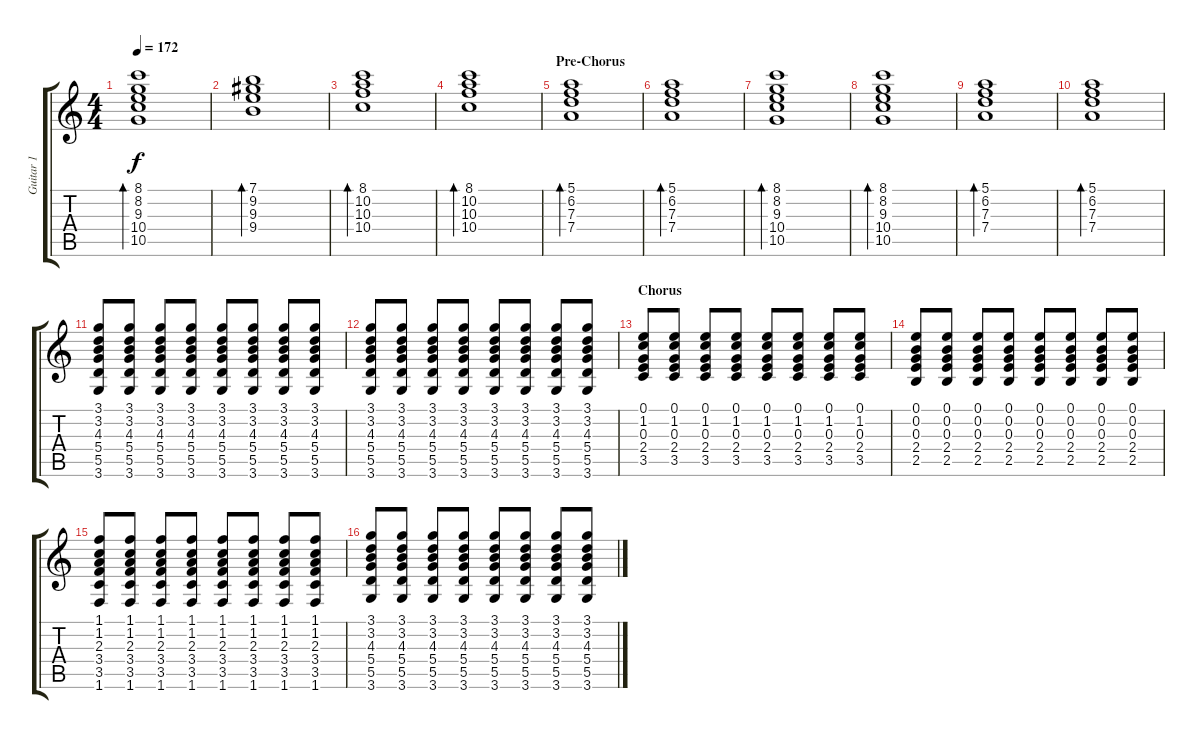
\track ("Guitar 1" "Guitar 1") {instrument distortionguitar}
\staff {score tabs}
\tuning (E4 B3 G3 D3 A2 E2) {hide}
\ts (4 4)
\tempo 172
\clef g2
\ks c
(8.1 8.2 9.3 10.4 10.5).1{bd 240 dy f} |
(7.1 9.2 9.3 9.4).1{bd 120} |
(8.1 10.2 10.3 10.4).1{bd 120} |
(8.1 10.2 10.3 10.4).1{bd 120} |
\section ("" "Pre-Chorus")
(5.1 6.2 7.3 7.4).1{bd 120} |
(5.1 6.2 7.3 7.4).1{bd 120} |
(8.1 8.2 9.3 10.4 10.5).1{bd 240} |
(8.1 8.2 9.3 10.4 10.5).1{bd 240} |
(5.1 6.2 7.3 7.4).1{bd 120} |
(5.1 6.2 7.3 7.4).1{bd 120} |
(3.1 3.2 4.3 5.4 5.5 3.6).8{volume 9 instrument distortionguitar} (3.1 3.2 4.3 5.4 5.5 3.6).8 (3.1 3.2 4.3 5.4 5.5 3.6).8 (3.1 3.2 4.3 5.4 5.5 3.6).8 (3.1 3.2 4.3 5.4 5.5 3.6).8 (3.1 3.2 4.3 5.4 5.5 3.6).8 (3.1 3.2 4.3 5.4 5.5 3.6).8 (3.1 3.2 4.3 5.4 5.5 3.6).8 |
(3.1 3.2 4.3 5.4 5.5 3.6).8 (3.1 3.2 4.3 5.4 5.5 3.6).8 (3.1 3.2 4.3 5.4 5.5 3.6).8 (3.1 3.2 4.3 5.4 5.5 3.6).8 (3.1 3.2 4.3 5.4 5.5 3.6).8 (3.1 3.2 4.3 5.4 5.5 3.6).8 (3.1 3.2 4.3 5.4 5.5 3.6).8 (3.1 3.2 4.3 5.4 5.5 3.6).8 |
\section ("" "Chorus")
(0.1 1.2 0.3 2.4 3.5).8{volume 10 instrument distortionguitar} (0.1 1.2 0.3 2.4 3.5).8 (0.1 1.2 0.3 2.4 3.5).8 (0.1 1.2 0.3 2.4 3.5).8 (0.1 1.2 0.3 2.4 3.5).8 (0.1 1.2 0.3 2.4 3.5).8 (0.1 1.2 0.3 2.4 3.5).8 (0.1 1.2 0.3 2.4 3.5).8 |
(0.1 0.2 0.3 2.4 2.5).8 (0.1 0.2 0.3 2.4 2.5).8 (0.1 0.2 0.3 2.4 2.5).8 (0.1 0.2 0.3 2.4 2.5).8 (0.1 0.2 0.3 2.4 2.5).8 (0.1 0.2 0.3 2.4 2.5).8 (0.1 0.2 0.3 2.4 2.5).8 (0.1 0.2 0.3 2.4 2.5).8 |
(1.1 1.2 2.3 3.4 3.5 1.6).8 (1.1 1.2 2.3 3.4 3.5 1.6).8 (1.1 1.2 2.3 3.4 3.5 1.6).8 (1.1 1.2 2.3 3.4 3.5 1.6).8 (1.1 1.2 2.3 3.4 3.5 1.6).8 (1.1 1.2 2.3 3.4 3.5 1.6).8 (1.1 1.2 2.3 3.4 3.5 1.6).8 (1.1 1.2 2.3 3.4 3.5 1.6).8 |
(3.1 3.2 4.3 5.4 5.5 3.6).8 (3.1 3.2 4.3 5.4 5.5 3.6).8 (3.1 3.2 4.3 5.4 5.5 3.6).8 (3.1 3.2 4.3 5.4 5.5 3.6).8 (3.1 3.2 4.3 5.4 5.5 3.6).8 (3.1 3.2 4.3 5.4 5.5 3.6).8 (3.1 3.2 4.3 5.4 5.5 3.6).8 (3.1 3.2 4.3 5.4 5.5 3.6).8
